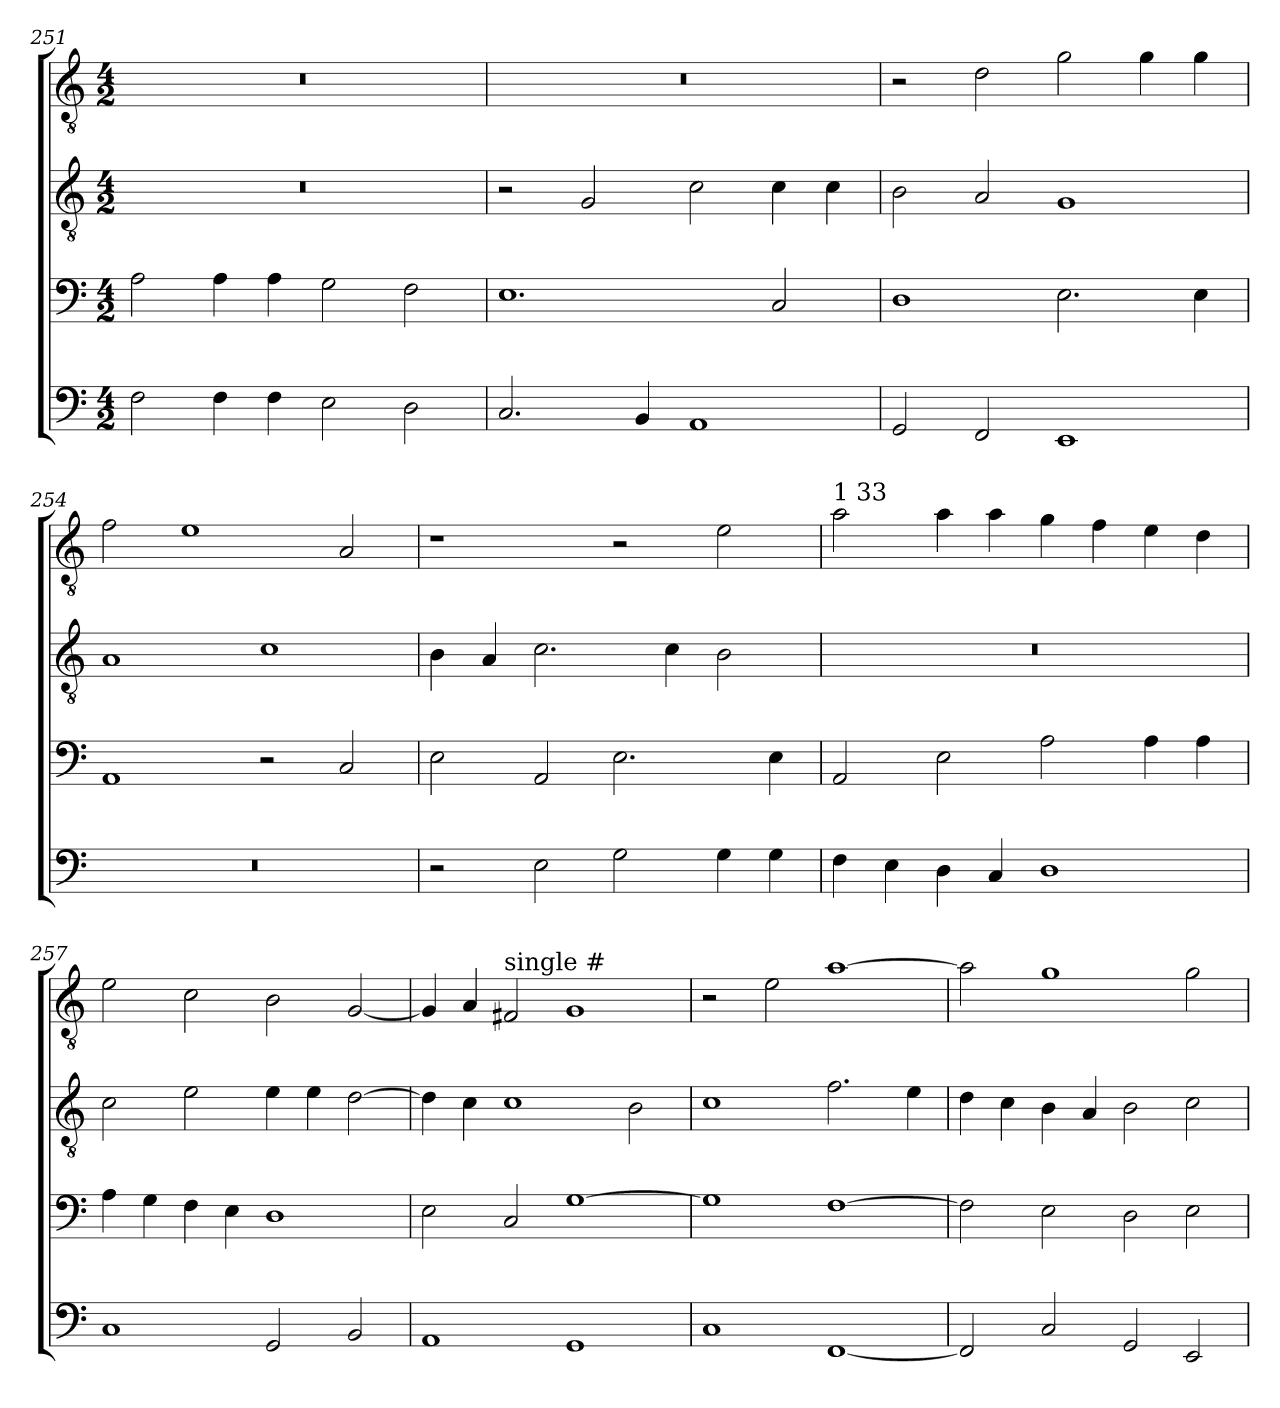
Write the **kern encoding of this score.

**kern	**kern	**kern	**kern
*part4	*part3	*part2	*part1
*staff4	*staff3	*staff2	*staff1
*clefF4	*clefF4	*clefGv2	*clefGv2
*k[]	*k[]	*k[]	*k[]
*C:	*C:	*C:	*C:
*M4/2	*M4/2	*M4/2	*M4/2
=251	=251	=251	=251
2F\	2A\	0r	0r
4F\	4A\	.	.
4F\	4A\	.	.
2E\	2G\	.	.
2D\	2F\	.	.
=252	=252	=252	=252
2.C/	1.E	2r	0r
.	.	2G/	.
4BB/	.	.	.
1AA	.	2c\	.
.	2C/	4c\	.
.	.	4c\	.
=253	=253	=253	=253
2GG/	1D	2B\	2r
2FF/	.	2A/	2d\
1EE	2.E\	1G	2g\
.	.	.	4g\
.	4E\	.	4g\
=254	=254	=254	=254
0r	1AA	1A	2f\
.	.	.	1e
.	2r	1c	.
.	2C/	.	2A/
=255	=255	=255	=255
2r	2E\	4B\	1r
.	.	4A/	.
2E\	2AA/	2.c\	.
2G\	2.E\	.	2r
.	.	4c\	.
4G\	.	2B\	2e\
4G\	4E\	.	.
!!LO:LB:g=z
=256	=256	=256	=256
!	!	!	!LO:TX:a:t=1 33
4F\	2AA/	0r	2a\
4E\	.	.	.
4D\	2E\	.	4a\
4C/	.	.	4a\
1D	2A\	.	4g\
.	.	.	4f\
.	4A\	.	4e\
.	4A\	.	4d\
=257	=257	=257	=257
1C	4A\	2c\	2e\
.	4G\	.	.
.	4F\	2e\	2c\
.	4E\	.	.
2GG/	1D	4e\	2B\
.	.	4e\	.
2BB/	.	[>2d\	[<2G/
=258	=258	=258	=258
1AA	2E\	4d\]	4G/]
.	.	4c\	4A/
!	!	!	!LO:TX:a:t=single #
.	2C/	1c	2F#/
1GG	[>1G	.	1G
.	.	2B\	.
=259	=259	=259	=259
1C	1G]	1c	2r
.	.	.	2e\
[<1FF	[>1F	2.f\	[>1a
.	.	4e\	.
=260	=260	=260	=260
2FF/]	2F\]	4d\	2a\]
.	.	4c\	.
2C/	2E\	4B\	1g
.	.	4A/	.
2GG/	2D\	2B\	.
2EE/	2E\	2c\	2g\
=	=	=	=
*-	*-	*-	*-
